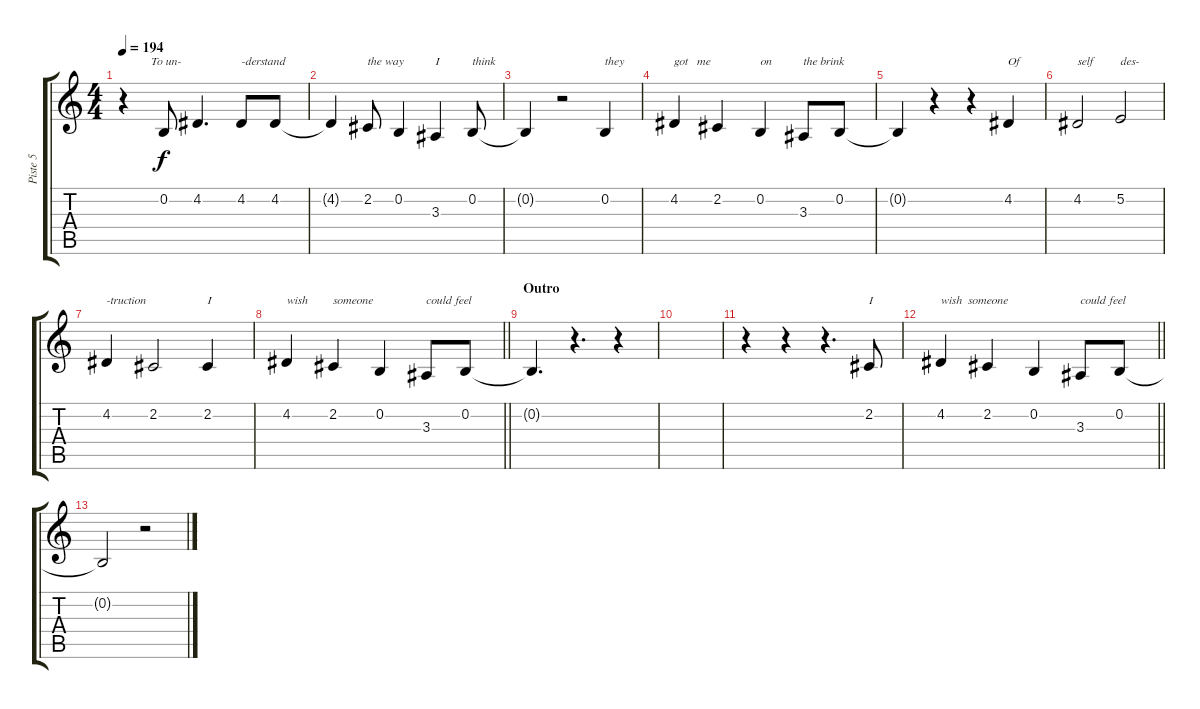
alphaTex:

\track ("Piste 5" "Piste 5") {instrument altosax}
\staff {score tabs}
\tuning (E4 B3 G3 D3 A2 E2) {hide}
\ts (4 4)
\tempo 194
\clef g2
\ks c
r.4{txt "         To un-" dy f} 0.2.8 4.2.4{d} 4.2.8{txt "-derstand"} 4.2.8 |
4.2{t}.4 2.2.8{txt "the way"} 0.2.4 3.3.4{txt "I"} 0.2.8{txt "think"} |
0.2{t}.4 r.2 0.2.4{txt "they"} |
4.2.4{txt "got   me"} 2.2.4 0.2.4{txt "on"} 3.3.8{txt "the brink"} 0.2.8 |
0.2{t}.4 r.4 r.4 4.2.4{txt "Of"} |
4.2.2{txt "self"} 5.2.2{txt "des-"} |
4.2.4{txt "-truction"} 2.2.2 2.2.4{txt "I"} |
\barLineRight lightlight
4.2.4{txt "wish"} 2.2.4{txt "someone"} 0.2.4 3.3.8{txt "could feel"} 0.2.8 |
\section ("" "Outro")
0.2{t}.4{d} r.4{d} r.4 |
|
r.4 r.4 r.4{d} 2.2.8{txt "I"} |
\barLineRight lightlight
4.2.4{txt "wish  someone"} 2.2.4 0.2.4 3.3.8{txt "could feel"} 0.2.8 |
0.2{t}.2 r.2
